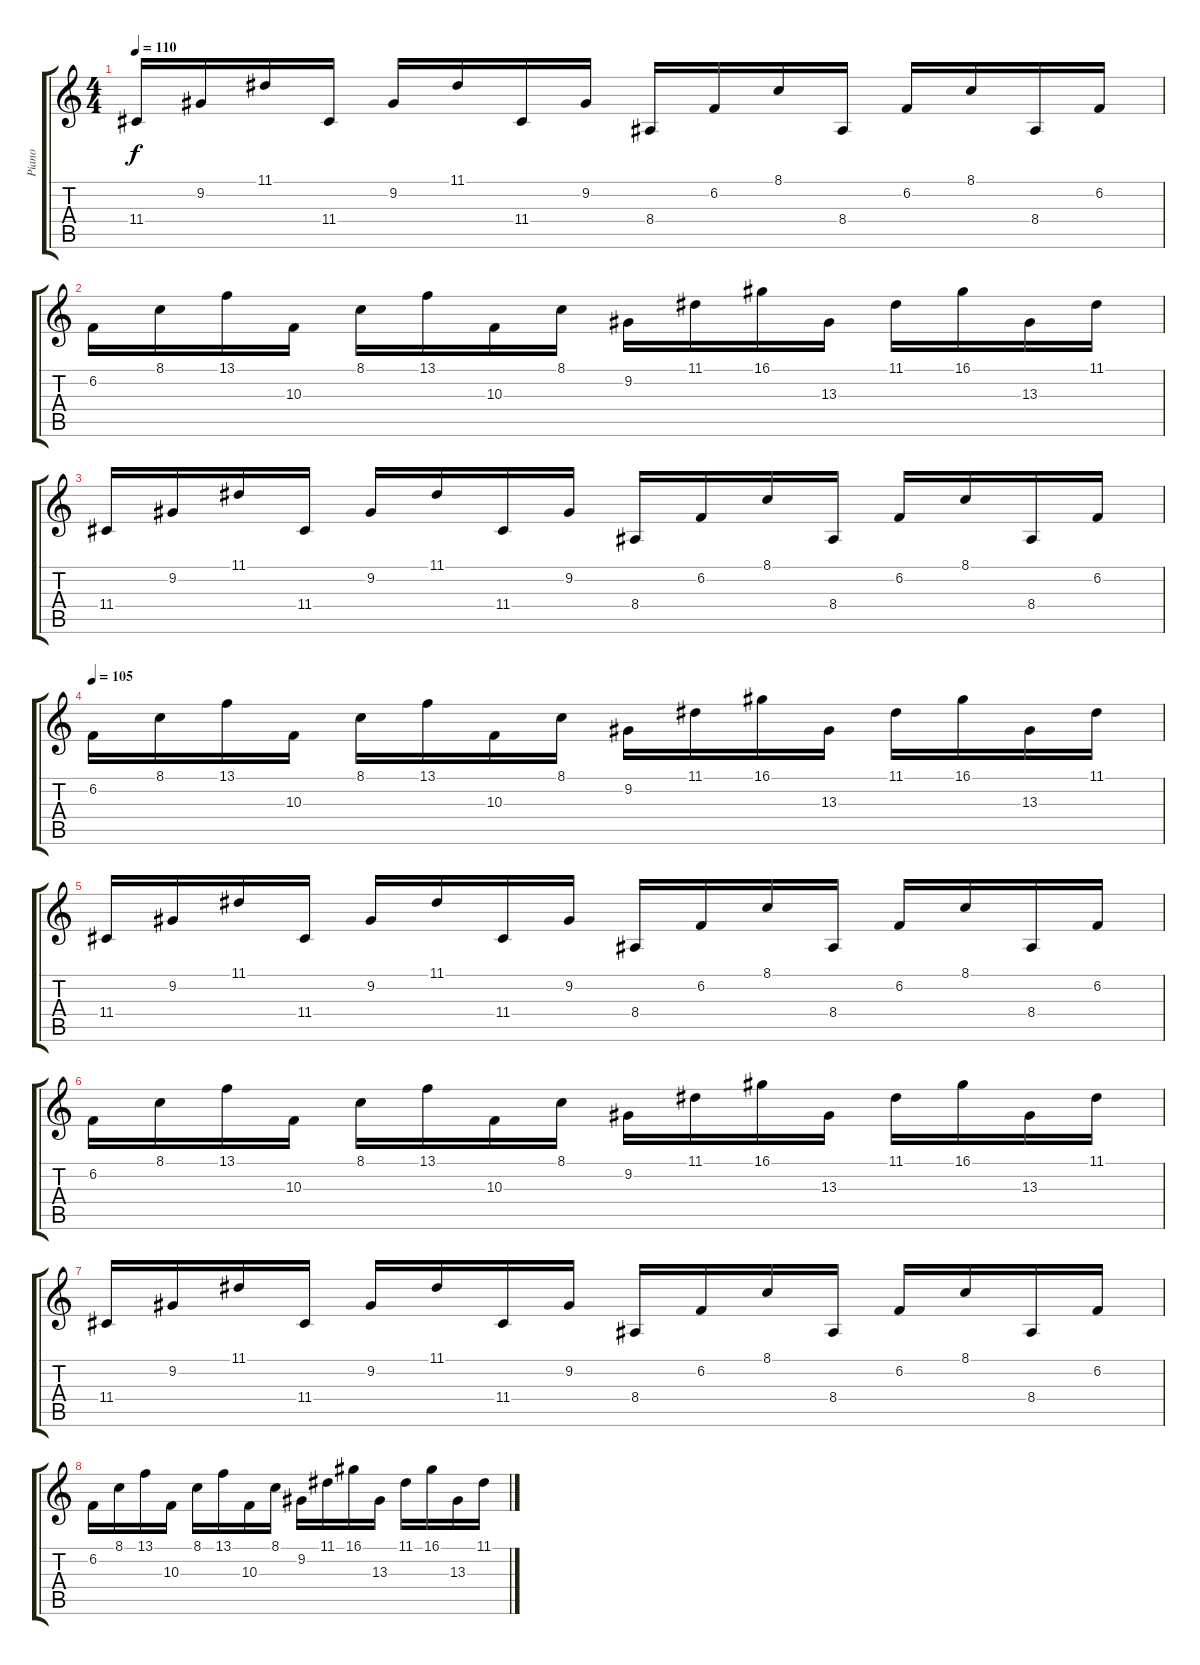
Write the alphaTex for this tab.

\track ("Piano" "Piano") {instrument brightacousticpiano}
\staff {score tabs}
\tuning (E4 B3 G3 D3 A2 E2) {hide}
\ts (4 4)
\tempo 110
\clef g2
\ks c
11.4.16{dy f} 9.2.16 11.1.16 11.4.16 9.2.16 11.1.16 11.4.16 9.2.16 8.4.16 6.2.16 8.1.16 8.4.16 6.2.16 8.1.16 8.4.16 6.2.16 |
6.2.16 8.1.16 13.1.16 10.3.16 8.1.16 13.1.16 10.3.16 8.1.16 9.2.16 11.1.16 16.1.16 13.3.16 11.1.16 16.1.16 13.3.16 11.1.16 |
11.4.16 9.2.16 11.1.16 11.4.16 9.2.16 11.1.16 11.4.16 9.2.16 8.4.16 6.2.16 8.1.16 8.4.16 6.2.16 8.1.16 8.4.16 6.2.16 |
\tempo 105
6.2.16 8.1.16 13.1.16 10.3.16 8.1.16 13.1.16 10.3.16 8.1.16 9.2.16 11.1.16 16.1.16 13.3.16 11.1.16 16.1.16 13.3.16 11.1.16 |
11.4.16 9.2.16 11.1.16 11.4.16 9.2.16 11.1.16 11.4.16 9.2.16 8.4.16 6.2.16 8.1.16 8.4.16 6.2.16 8.1.16 8.4.16 6.2.16 |
6.2.16 8.1.16 13.1.16 10.3.16 8.1.16 13.1.16 10.3.16 8.1.16 9.2.16 11.1.16 16.1.16 13.3.16 11.1.16 16.1.16 13.3.16 11.1.16 |
11.4.16 9.2.16 11.1.16 11.4.16 9.2.16 11.1.16 11.4.16 9.2.16 8.4.16 6.2.16 8.1.16 8.4.16 6.2.16 8.1.16 8.4.16 6.2.16 |
6.2.16 8.1.16 13.1.16 10.3.16 8.1.16 13.1.16 10.3.16 8.1.16 9.2.16 11.1.16 16.1.16 13.3.16 11.1.16 16.1.16 13.3.16 11.1.16
